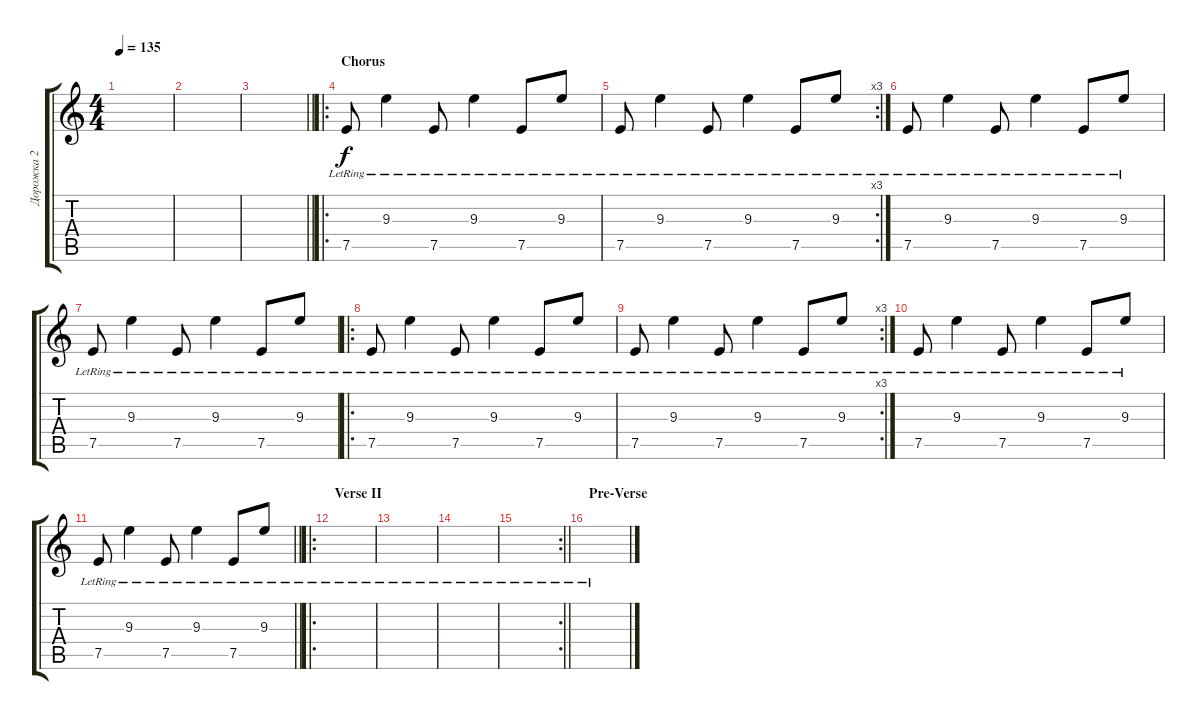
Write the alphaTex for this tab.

\track ("Дорожка 2" "Дорожка 2") {instrument electricguitarclean}
\staff {score tabs}
\tuning (E4 B3 G3 D3 A2 E2) {hide}
\ts (4 4)
\tempo 135
\clef g2
\ks c
|
|
\barLineRight lightlight
|
\ro
\section ("" "Chorus")
7.5{lr}.8 9.3{lr}.4 7.5{lr}.8 9.3{lr}.4 7.5{lr}.8 9.3{lr}.8 |
\rc 3
7.5{lr}.8 9.3{lr}.4 7.5{lr}.8 9.3{lr}.4 7.5{lr}.8 9.3{lr}.8 |
7.5{lr}.8 9.3{lr}.4 7.5{lr}.8 9.3{lr}.4 7.5{lr}.8 9.3{lr}.8 |
7.5{lr}.8 9.3{lr}.4 7.5{lr}.8 9.3{lr}.4 7.5{lr}.8 9.3{lr}.8 |
\ro
7.5{lr}.8 9.3{lr}.4 7.5{lr}.8 9.3{lr}.4 7.5{lr}.8 9.3{lr}.8 |
\rc 3
7.5{lr}.8 9.3{lr}.4 7.5{lr}.8 9.3{lr}.4 7.5{lr}.8 9.3{lr}.8 |
7.5{lr}.8 9.3{lr}.4 7.5{lr}.8 9.3{lr}.4 7.5{lr}.8 9.3{lr}.8 |
\barLineRight lightlight
7.5{lr}.8 9.3{lr}.4 7.5{lr}.8 9.3{lr}.4 7.5{lr}.8 9.3{lr}.8 |
\ro
\section ("" "Verse II")
|
|
|
\rc 2
\barLineRight lightlight
|
\section ("" "Pre-Verse")
